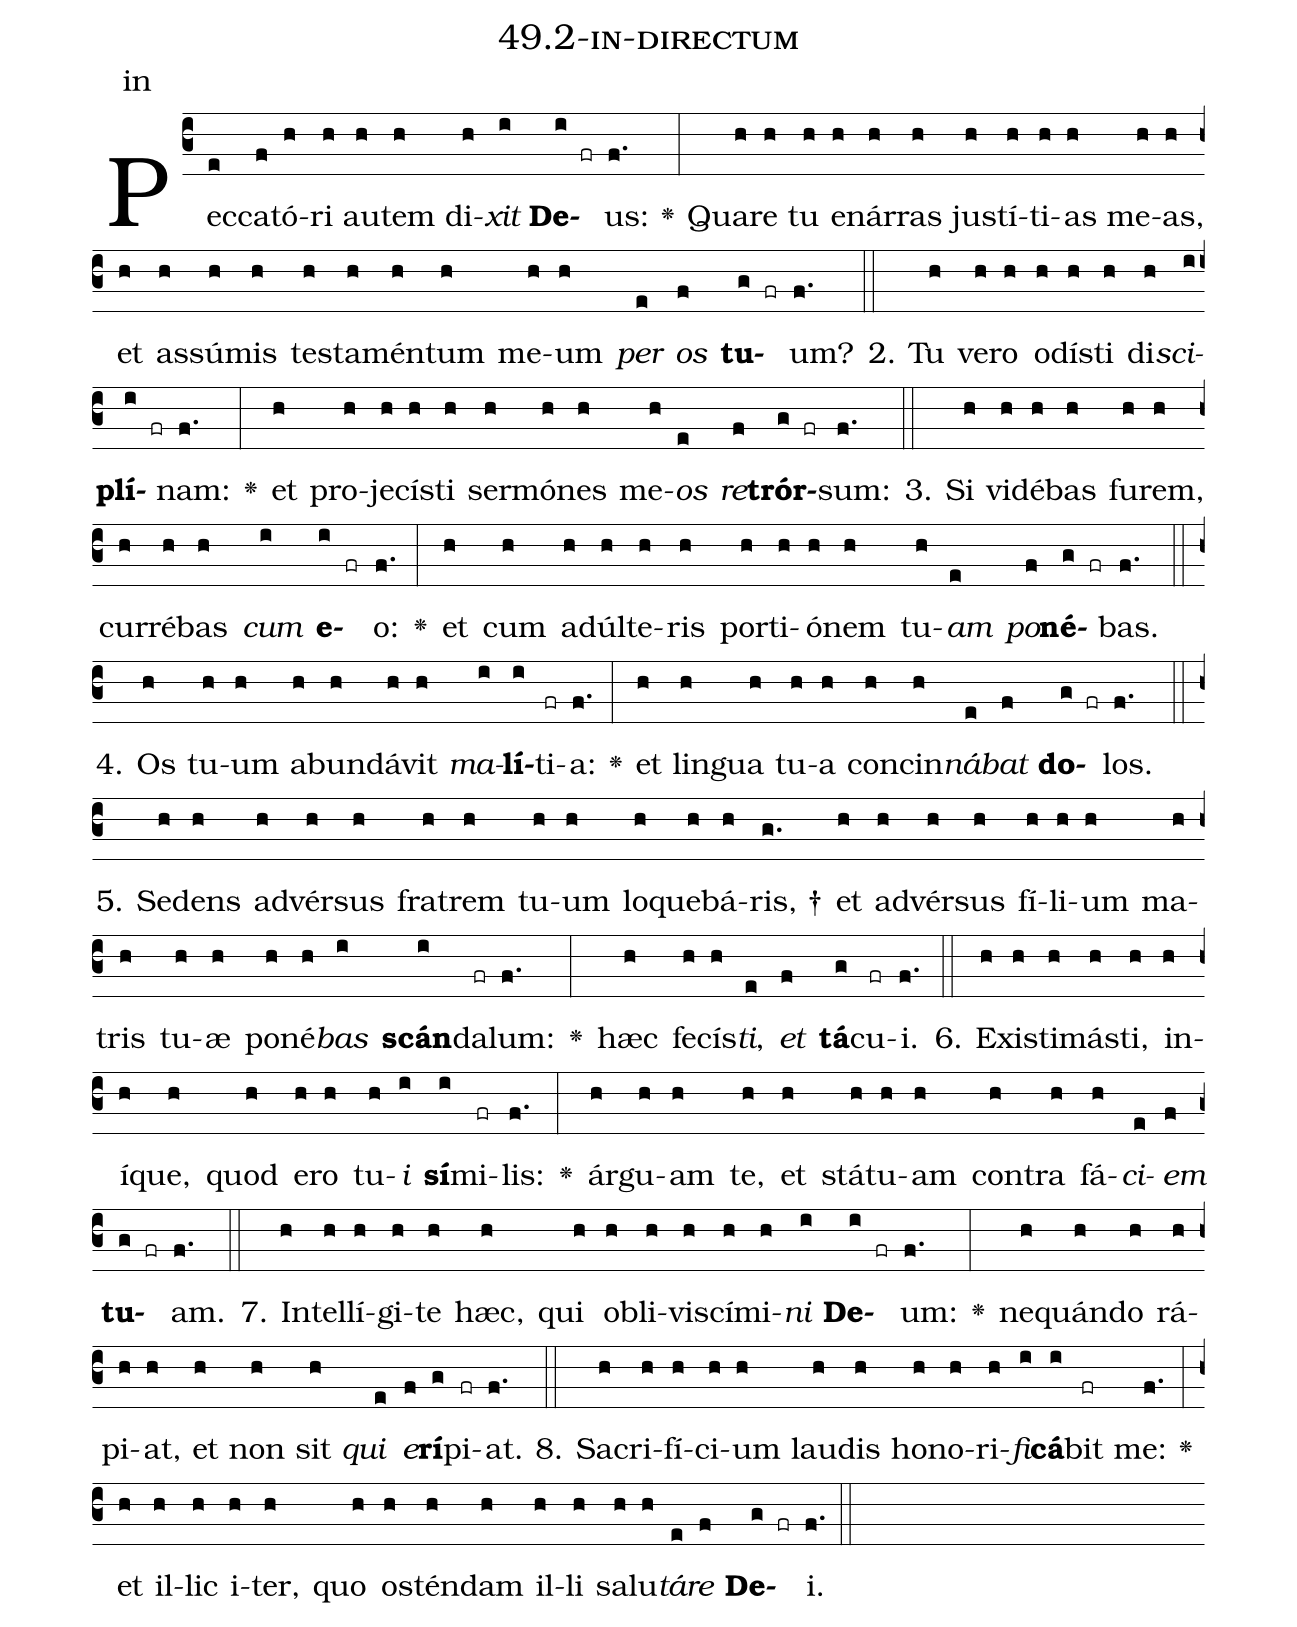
name: 49.2-in-directum;
annotation: in;
%%
(c3)Pec(e)ca(f)tó(h)ri(h) au(h)tem(h) di(h)<i>xit</i>(i) <b>De</b>(i fr)us:(f.) <v>\greheightstar</v>(:) Qua(h)re(h) tu(h) e(h)nár(h)ras(h) jus(h)tí(h)ti(h)as(h) me(h)as,(h) et(h) as(h)sú(h)mis(h) tes(h)ta(h)mén(h)tum(h) me(h)um(h) <i>per</i>(e) <i>os</i>(f) <b>tu</b>(g fr)um?(f.) (::)
2. Tu(h) ve(h)ro(h) o(h)dís(h)ti(h) di(h)<i>sci</i>(i)<b>plí</b>(i fr)nam:(f.) <v>\greheightstar</v>(:) et(h) pro(h)je(h)cís(h)ti(h) ser(h)mó(h)nes(h) me(h)<i>os</i>(e) <i>re</i>(f)<b>trór</b>(g fr)sum:(f.) (::)
3. Si(h) vi(h)dé(h)bas(h) fu(h)rem,(h) cur(h)ré(h)bas(h) <i>cum</i>(i) <b>e</b>(i fr)o:(f.) <v>\greheightstar</v>(:) et(h) cum(h) ad(h)úl(h)te(h)ris(h) por(h)ti(h)ó(h)nem(h) tu(h)<i>am</i>(e) <i>po</i>(f)<b>né</b>(g fr)bas.(f.) (::)
4. Os(h) tu(h)um(h) ab(h)un(h)dá(h)vit(h) <i>ma</i>(i)<b>lí</b>(i)ti(fr)a:(f.) <v>\greheightstar</v>(:) et(h) lin(h)gua(h) tu(h)a(h) con(h)cin(h)<i>ná</i>(e)<i>bat</i>(f) <b>do</b>(g fr)los.(f.) (::)
5. Se(h)dens(h) ad(h)vér(h)sus(h) fra(h)trem(h) tu(h)um(h) lo(h)que(h)bá(h)ris, †(g.) et(h) ad(h)vér(h)sus(h) fí(h)li(h)um(h) ma(h)tris(h) tu(h)æ(h) po(h)né(h)<i>bas</i>(i) <b>scán</b>(i)da(fr)lum:(f.) <v>\greheightstar</v>(:) hæc(h) fe(h)cís(h)<i>ti</i>,(e) <i>et</i>(f) <b>tá</b>(g)cu(fr)i.(f.) (::)
6. Ex(h)is(h)ti(h)más(h)ti,(h) in(h)í(h)que,(h) quod(h) e(h)ro(h) tu(h)<i>i</i>(i) <b>sí</b>(i)mi(fr)lis:(f.) <v>\greheightstar</v>(:) ár(h)gu(h)am(h) te,(h) et(h) stá(h)tu(h)am(h) con(h)tra(h) fá(h)<i>ci</i>(e)<i>em</i>(f) <b>tu</b>(g fr)am.(f.) (::)
7. In(h)tel(h)lí(h)gi(h)te(h) hæc,(h) qui(h) ob(h)li(h)vi(h)scí(h)mi(h)<i>ni</i>(i) <b>De</b>(i fr)um:(f.) <v>\greheightstar</v>(:) ne(h)quán(h)do(h) rá(h)pi(h)at,(h) et(h) non(h) sit(h) <i>qui</i>(e) <i>e</i>(f)<b>rí</b>(g)pi(fr)at.(f.) (::)
8. Sa(h)cri(h)fí(h)ci(h)um(h) lau(h)dis(h) ho(h)no(h)ri(h)<i>fi</i>(i)<b>cá</b>(i)bit(fr) me:(f.) <v>\greheightstar</v>(:) et(h) il(h)lic(h) i(h)ter,(h) quo(h) os(h)tén(h)dam(h) il(h)li(h) sa(h)lu(h)<i>tá</i>(e)<i>re</i>(f) <b>De</b>(g fr)i.(f.) (::)
